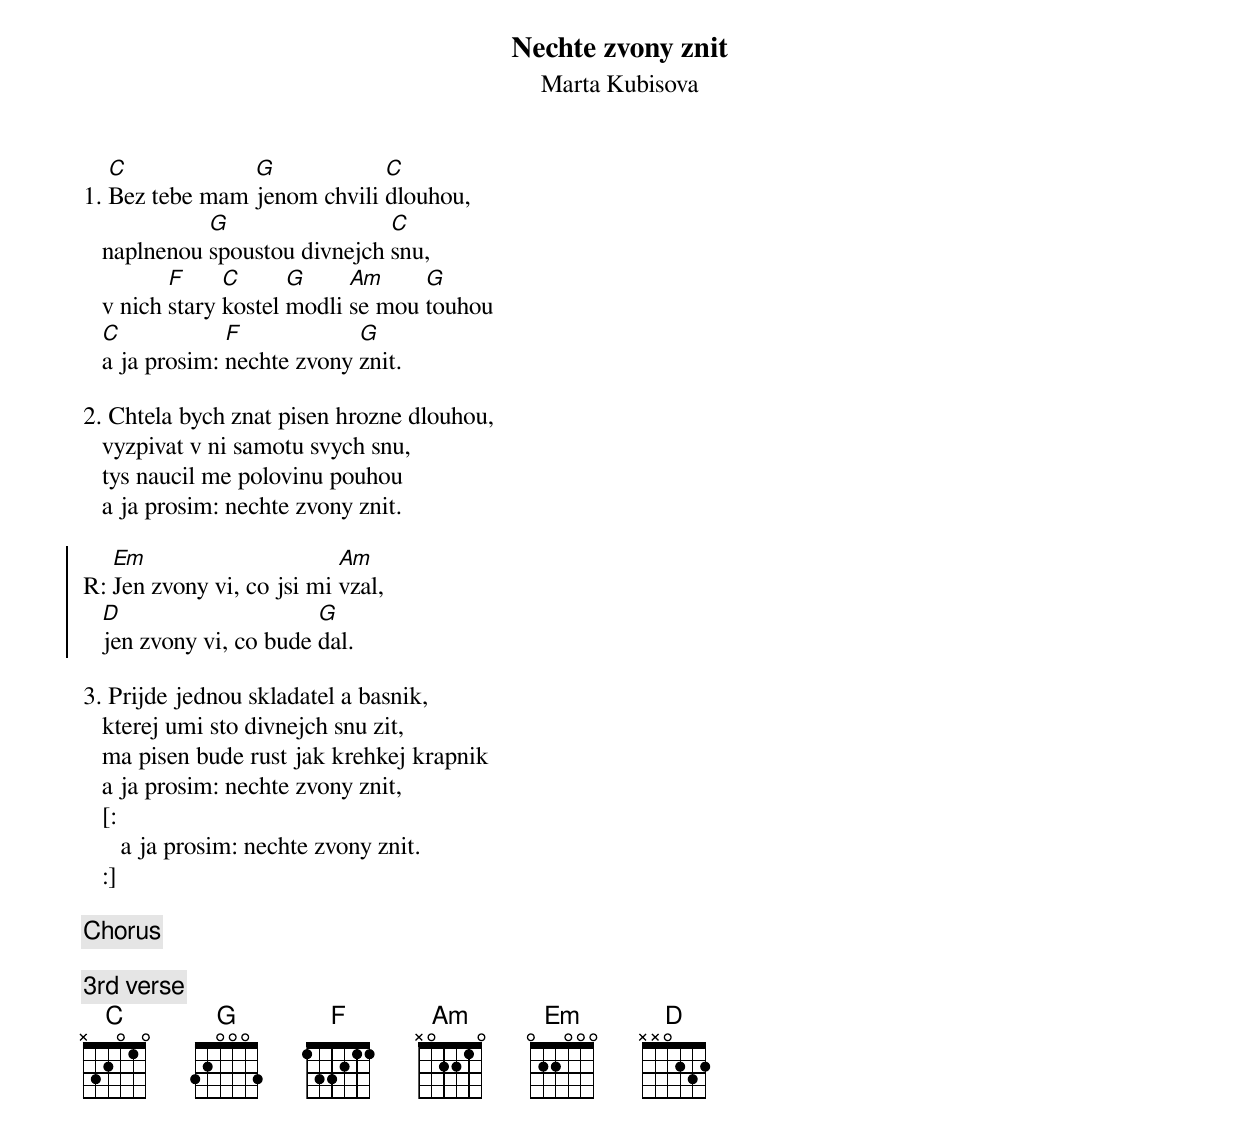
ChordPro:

{x_revision 1}
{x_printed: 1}

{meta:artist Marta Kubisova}
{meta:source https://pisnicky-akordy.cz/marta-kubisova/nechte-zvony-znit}

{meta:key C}
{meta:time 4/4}

{title: Nechte zvony znit}
{subtitle: Marta Kubisova}

{start_of_verse}
1. [C]Bez tebe mam [G]jenom chvili [C]dlouhou,
   naplnenou [G]spoustou divnejch [C]snu,
   v nich [F]stary [C]kostel [G]modli [Am]se mou [G]touhou
   [C]a ja prosim: [F]nechte zvony [G]znit.
{end_of_verse}

{start_of_verse}
2. Chtela bych znat pisen hrozne dlouhou,
   vyzpivat v ni samotu svych snu,
   tys naucil me polovinu pouhou
   a ja prosim: nechte zvony znit.
{end_of_verse}

{soc}
R: [Em]Jen zvony vi, co jsi mi [Am]vzal,
   [D]jen zvony vi, co bude [G]dal.
{eoc}

{start_of_verse}
3. Prijde jednou skladatel a basnik,
   kterej umi sto divnejch snu zit,
   ma pisen bude rust jak krehkej krapnik
   a ja prosim: nechte zvony znit,
   [:
      a ja prosim: nechte zvony znit.
   :]
{end_of_verse}

{chorus}

{comment: 3rd verse}
